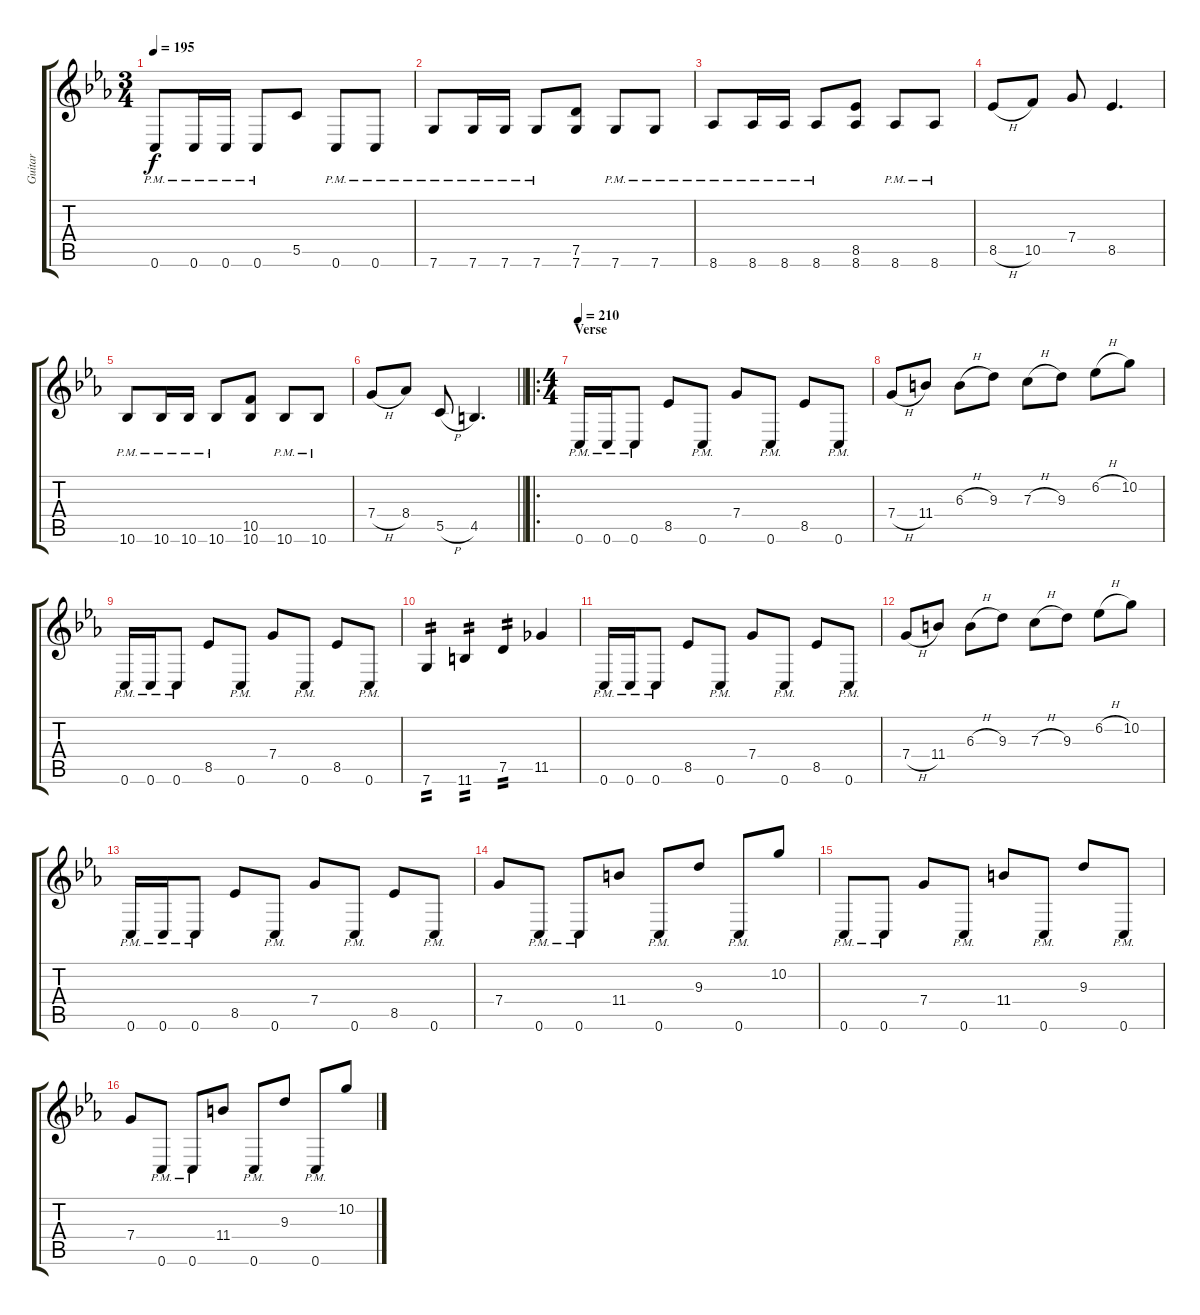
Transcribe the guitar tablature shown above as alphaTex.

\track ("Guitar" "Guitar") {instrument distortionguitar}
\staff {score tabs}
\tuning (D4 A3 F3 C3 G2 C2) {hide}
\ts (3 4)
\tempo 195
\clef g2
\ks cminor
0.6{pm}.8{dy f} 0.6{pm}.16 0.6{pm}.16 0.6{pm}.8 5.5.8 0.6{pm}.8 0.6{pm}.8 |
7.6{pm}.8 7.6{pm}.16 7.6{pm}.16 7.6{pm}.8 (7.5 7.6).8 7.6{pm}.8 7.6{pm}.8 |
8.6{pm}.8 8.6{pm}.16 8.6{pm}.16 8.6{pm}.8 (8.5 8.6).8 8.6{pm}.8 8.6{pm}.8 |
8.5{h}.8 10.5.8 7.4.8 8.5.4{d} |
10.6{pm}.8 10.6{pm}.16 10.6{pm}.16 10.6{pm}.8 (10.5 10.6).8 10.6{pm}.8 10.6{pm}.8 |
\barLineRight lightlight
7.4{h}.8 8.4.8 5.5{h}.8 4.5.4{d} |
\ro
\ts (4 4)
\section ("" "Verse")
\tempo 210
0.6{pm}.16 0.6{pm}.16 0.6{pm}.8 8.5.8 0.6{pm}.8 7.4.8 0.6{pm}.8 8.5.8 0.6{pm}.8 |
7.4{h}.8 11.4.8 6.3{h}.8 9.3.8 7.3{h}.8 9.3.8 6.2{h}.8 10.2.8 |
0.6{pm}.16 0.6{pm}.16 0.6{pm}.8 8.5.8 0.6{pm}.8 7.4.8 0.6{pm}.8 8.5.8 0.6{pm}.8 |
7.6.4{tp 2} 11.6.4{tp 2} 7.5.4{tp 2} 11.5.4 |
0.6{pm}.16 0.6{pm}.16 0.6{pm}.8 8.5.8 0.6{pm}.8 7.4.8 0.6{pm}.8 8.5.8 0.6{pm}.8 |
7.4{h}.8 11.4.8 6.3{h}.8 9.3.8 7.3{h}.8 9.3.8 6.2{h}.8 10.2.8 |
0.6{pm}.16 0.6{pm}.16 0.6{pm}.8 8.5.8 0.6{pm}.8 7.4.8 0.6{pm}.8 8.5.8 0.6{pm}.8 |
7.4.8 0.6{pm}.8 0.6{pm}.8 11.4.8 0.6{pm}.8 9.3.8 0.6{pm}.8 10.2.8 |
0.6{pm}.8 0.6{pm}.8 7.4.8 0.6{pm}.8 11.4.8 0.6{pm}.8 9.3.8 0.6{pm}.8 |
7.4.8 0.6{pm}.8 0.6{pm}.8 11.4.8 0.6{pm}.8 9.3.8 0.6{pm}.8 10.2.8
